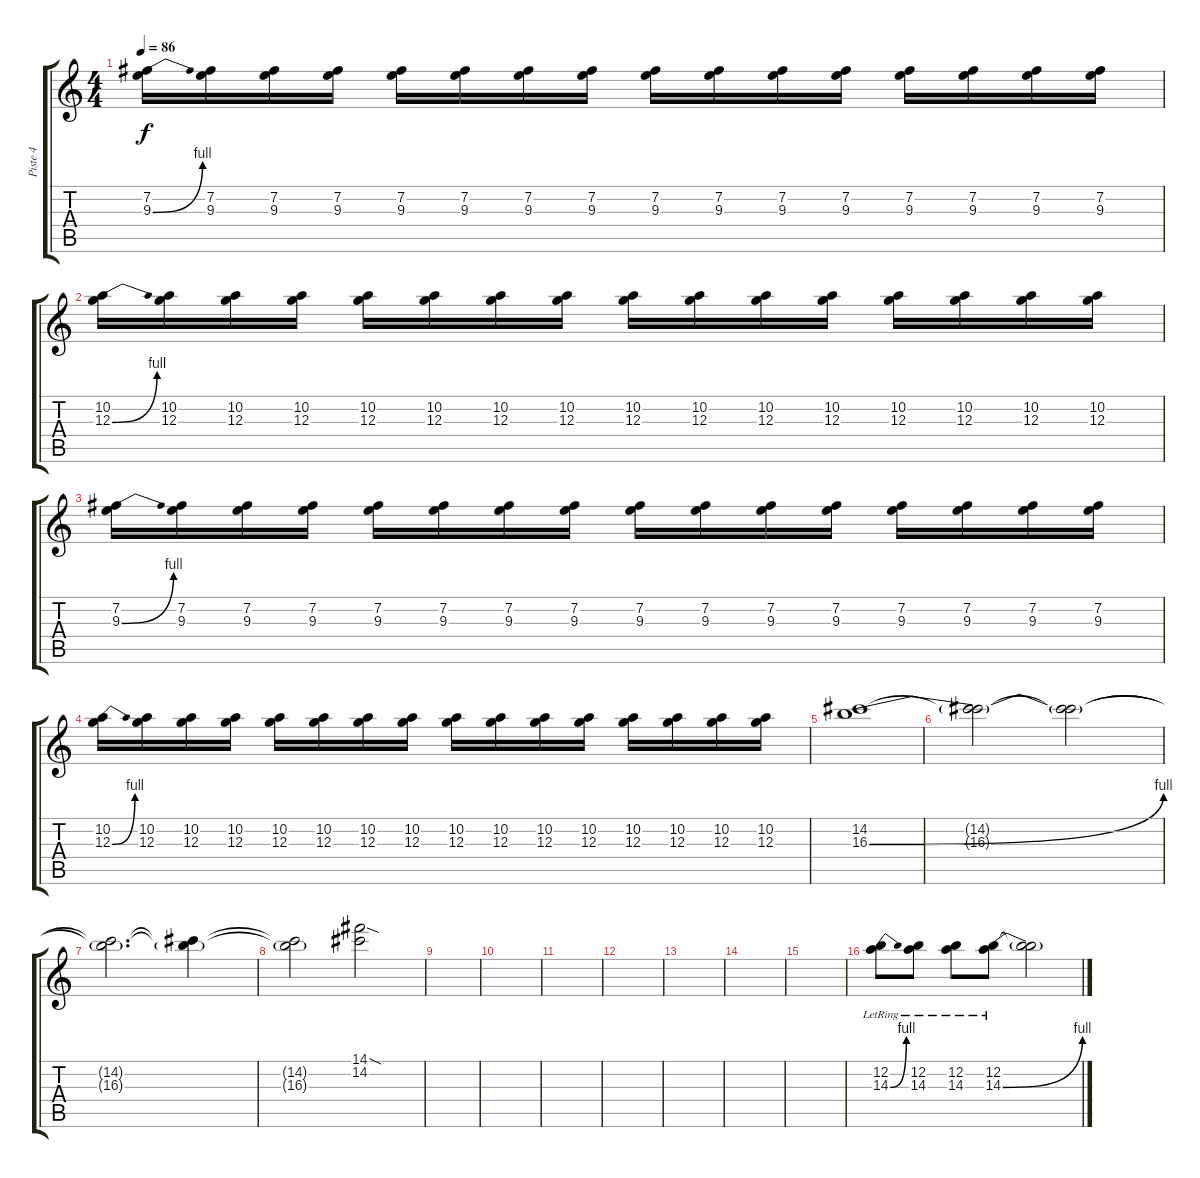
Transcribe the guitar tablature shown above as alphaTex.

\track ("Piste 4" "Piste 4") {instrument distortionguitar}
\staff {score tabs}
\tuning (E4 B3 G3 D3 A2 E2) {hide}
\ts (4 4)
\tempo 86
\clef g2
\ks c
(7.2 9.3{be (bend 0 0 60 4)}).16{dy f} (7.2 9.3).16 (7.2 9.3).16 (7.2 9.3).16 (7.2 9.3).16 (7.2 9.3).16 (7.2 9.3).16 (7.2 9.3).16 (7.2 9.3).16 (7.2 9.3).16 (7.2 9.3).16 (7.2 9.3).16 (7.2 9.3).16 (7.2 9.3).16 (7.2 9.3).16 (7.2 9.3).16 |
(10.2 12.3{be (bend 0 0 60 4)}).16 (10.2 12.3).16 (10.2 12.3).16 (10.2 12.3).16 (10.2 12.3).16 (10.2 12.3).16 (10.2 12.3).16 (10.2 12.3).16 (10.2 12.3).16 (10.2 12.3).16 (10.2 12.3).16 (10.2 12.3).16 (10.2 12.3).16 (10.2 12.3).16 (10.2 12.3).16 (10.2 12.3).16 |
(7.2 9.3{be (bend 0 0 60 4)}).16 (7.2 9.3).16 (7.2 9.3).16 (7.2 9.3).16 (7.2 9.3).16 (7.2 9.3).16 (7.2 9.3).16 (7.2 9.3).16 (7.2 9.3).16 (7.2 9.3).16 (7.2 9.3).16 (7.2 9.3).16 (7.2 9.3).16 (7.2 9.3).16 (7.2 9.3).16 (7.2 9.3).16 |
(10.2 12.3{be (bend 0 0 60 4)}).16 (10.2 12.3).16 (10.2 12.3).16 (10.2 12.3).16 (10.2 12.3).16 (10.2 12.3).16 (10.2 12.3).16 (10.2 12.3).16 (10.2 12.3).16 (10.2 12.3).16 (10.2 12.3).16 (10.2 12.3).16 (10.2 12.3).16 (10.2 12.3).16 (10.2 12.3).16 (10.2 12.3).16 |
(14.2 16.3{be (bend 0 0 60 4)}).1 |
(14.2{t} 16.3{t}).2 (14.2{t} 16.3{t}).2 |
(14.2{t} 16.3{t}).2{d} (14.2{t} 16.3{t}).4 |
(14.2{t} 16.3{t}).2 (14.1{sod} 14.2).2 |
|
|
|
|
|
|
|
(12.2 14.3{be (bend 0 0 60 4) lr}).8 (12.2 14.3{lr}).8 (12.2 14.3{lr}).8 (12.2{lr} 14.3{be (bend 0 0 60 4) lr}).8 (12.2{t} 14.3{t}).2
